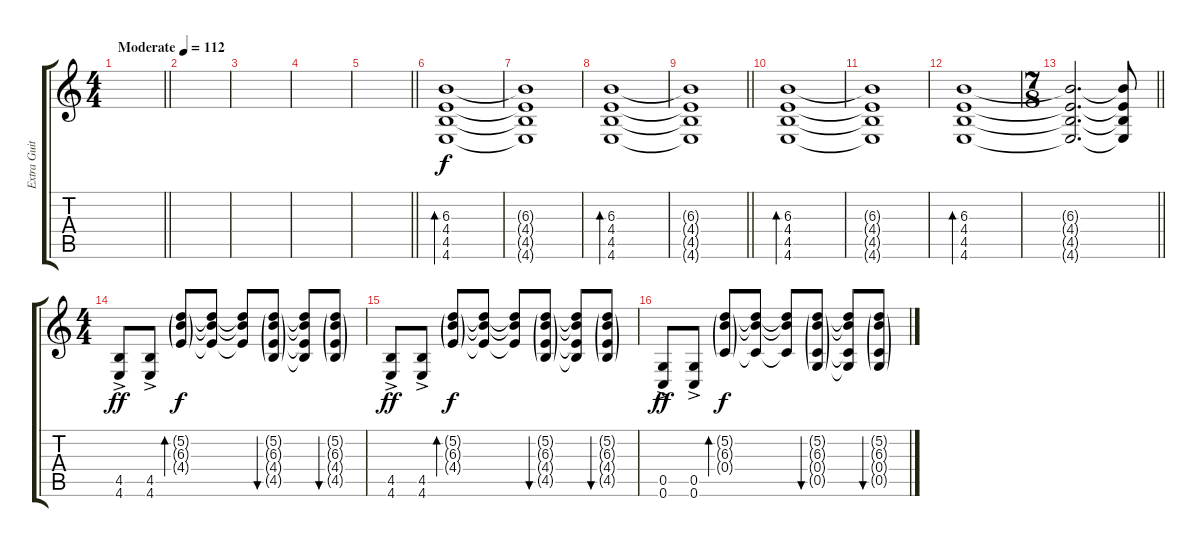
\track ("Extra Guitar" "Extra Guit") {instrument overdrivenguitar}
\staff {score tabs}
\tuning (D4 A3 F3 C3 G2 C2) {hide}
\ts (4 4)
\tempo (112 "Moderate")
\clef g2
\barLineRight lightlight
\ks c
|
|
|
|
\barLineRight lightlight
|
(6.3 4.4 4.5 4.6).1{bd 240 volume 10 balance 4 instrument electricguitarjazz} |
(6.3{t} 4.4{t} 4.5{t} 4.6{t}).1 |
(6.3 4.4 4.5 4.6).1{bd 240} |
\barLineRight lightlight
(6.3{t} 4.4{t} 4.5{t} 4.6{t}).1 |
(6.3 4.4 4.5 4.6).1{bd 240} |
(6.3{t} 4.4{t} 4.5{t} 4.6{t}).1 |
(6.3 4.4 4.5 4.6).1{bd 240} |
\ts (7 8)
\barLineRight lightlight
(6.3{t} 4.4{t} 4.5{t} 4.6{t}).2{d} (6.3{t} 4.4{t} 4.5{t} 4.6{t}).8 |
\ts (4 4)
(4.5{ac} 4.6{ac}).8{dy ff volume 13 balance 8 instrument distortionguitar} (4.5{ac} 4.6{ac}).8 (5.2{g} 6.3{g} 4.4{g}).8{bd 120 dy f} (5.2{t} 6.3{t} 4.4{t}).8 (5.2{t} 6.3{t} 4.4{t}).8 (5.2{g} 6.3{g} 4.4{g} 4.5{g}).8{bu 60} (5.2{t} 6.3{t} 4.4{t} 4.5{t}).8 (5.2{g} 6.3{g} 4.4{g} 4.5{g}).8{bu 60} |
(4.5{ac} 4.6{ac}).8{dy ff} (4.5{ac} 4.6{ac}).8 (5.2{g} 6.3{g} 4.4{g}).8{bd 120 dy f} (5.2{t} 6.3{t} 4.4{t}).8 (5.2{t} 6.3{t} 4.4{t}).8 (5.2{g} 6.3{g} 4.4{g} 4.5{g}).8{bu 60} (5.2{t} 6.3{t} 4.4{t} 4.5{t}).8 (5.2{g} 6.3{g} 4.4{g} 4.5{g}).8{bu 60} |
(0.5{ac} 0.6{ac}).8{dy ff} (0.5{ac} 0.6{ac}).8 (5.2{g} 6.3{g} 0.4{g}).8{bd 120 dy f} (5.2{t} 6.3{t} 0.4{t}).8 (5.2{t} 6.3{t} 0.4{t}).8 (5.2{g} 6.3{g} 0.4{g} 0.5{g}).8{bu 60} (5.2{t} 6.3{t} 0.4{t} 0.5{t}).8 (5.2{g} 6.3{g} 0.4{g} 0.5{g}).8{bu 60}
